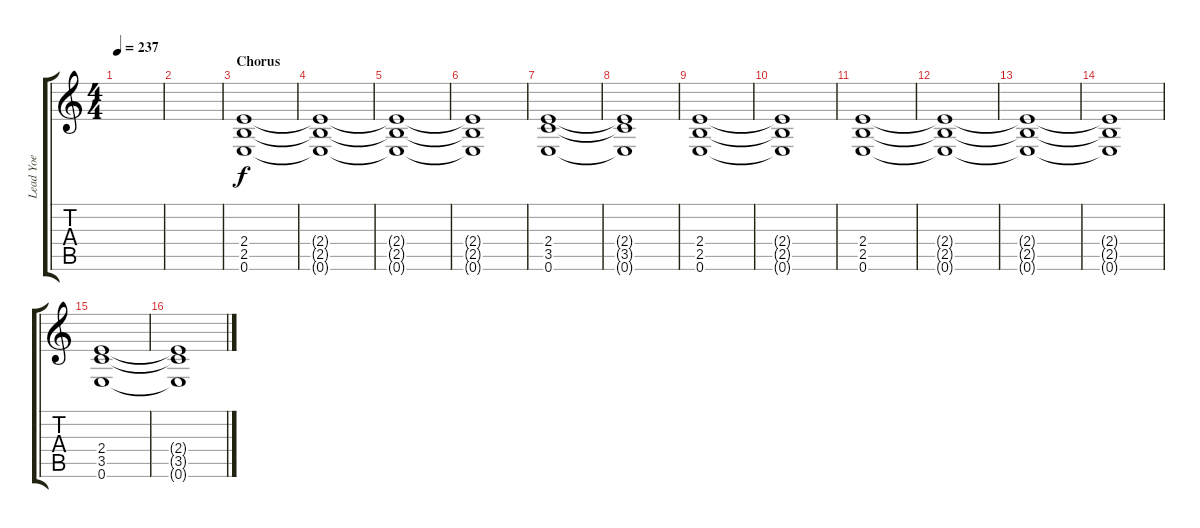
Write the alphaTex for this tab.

\track ("Lead Yoe" "Lead Yoe") {instrument overdrivenguitar}
\staff {score tabs}
\tuning (E4 B3 G3 D3 A2 E2) {hide}
\ts (4 4)
\tempo 237
\clef g2
\ks c
|
|
\section ("" "Chorus")
(2.4 2.5 0.6).1{volume 12} |
(2.4{t} 2.5{t} 0.6{t}).1 |
(2.4{t} 2.5{t} 0.6{t}).1 |
(2.4{t} 2.5{t} 0.6{t}).1 |
(2.4 3.5 0.6).1 |
(2.4{t} 3.5{t} 0.6{t}).1 |
(2.4 2.5 0.6).1 |
(2.4{t} 2.5{t} 0.6{t}).1 |
(2.4 2.5 0.6).1 |
(2.4{t} 2.5{t} 0.6{t}).1 |
(2.4{t} 2.5{t} 0.6{t}).1 |
(2.4{t} 2.5{t} 0.6{t}).1 |
(2.4 3.5 0.6).1 |
(2.4{t} 3.5{t} 0.6{t}).1
